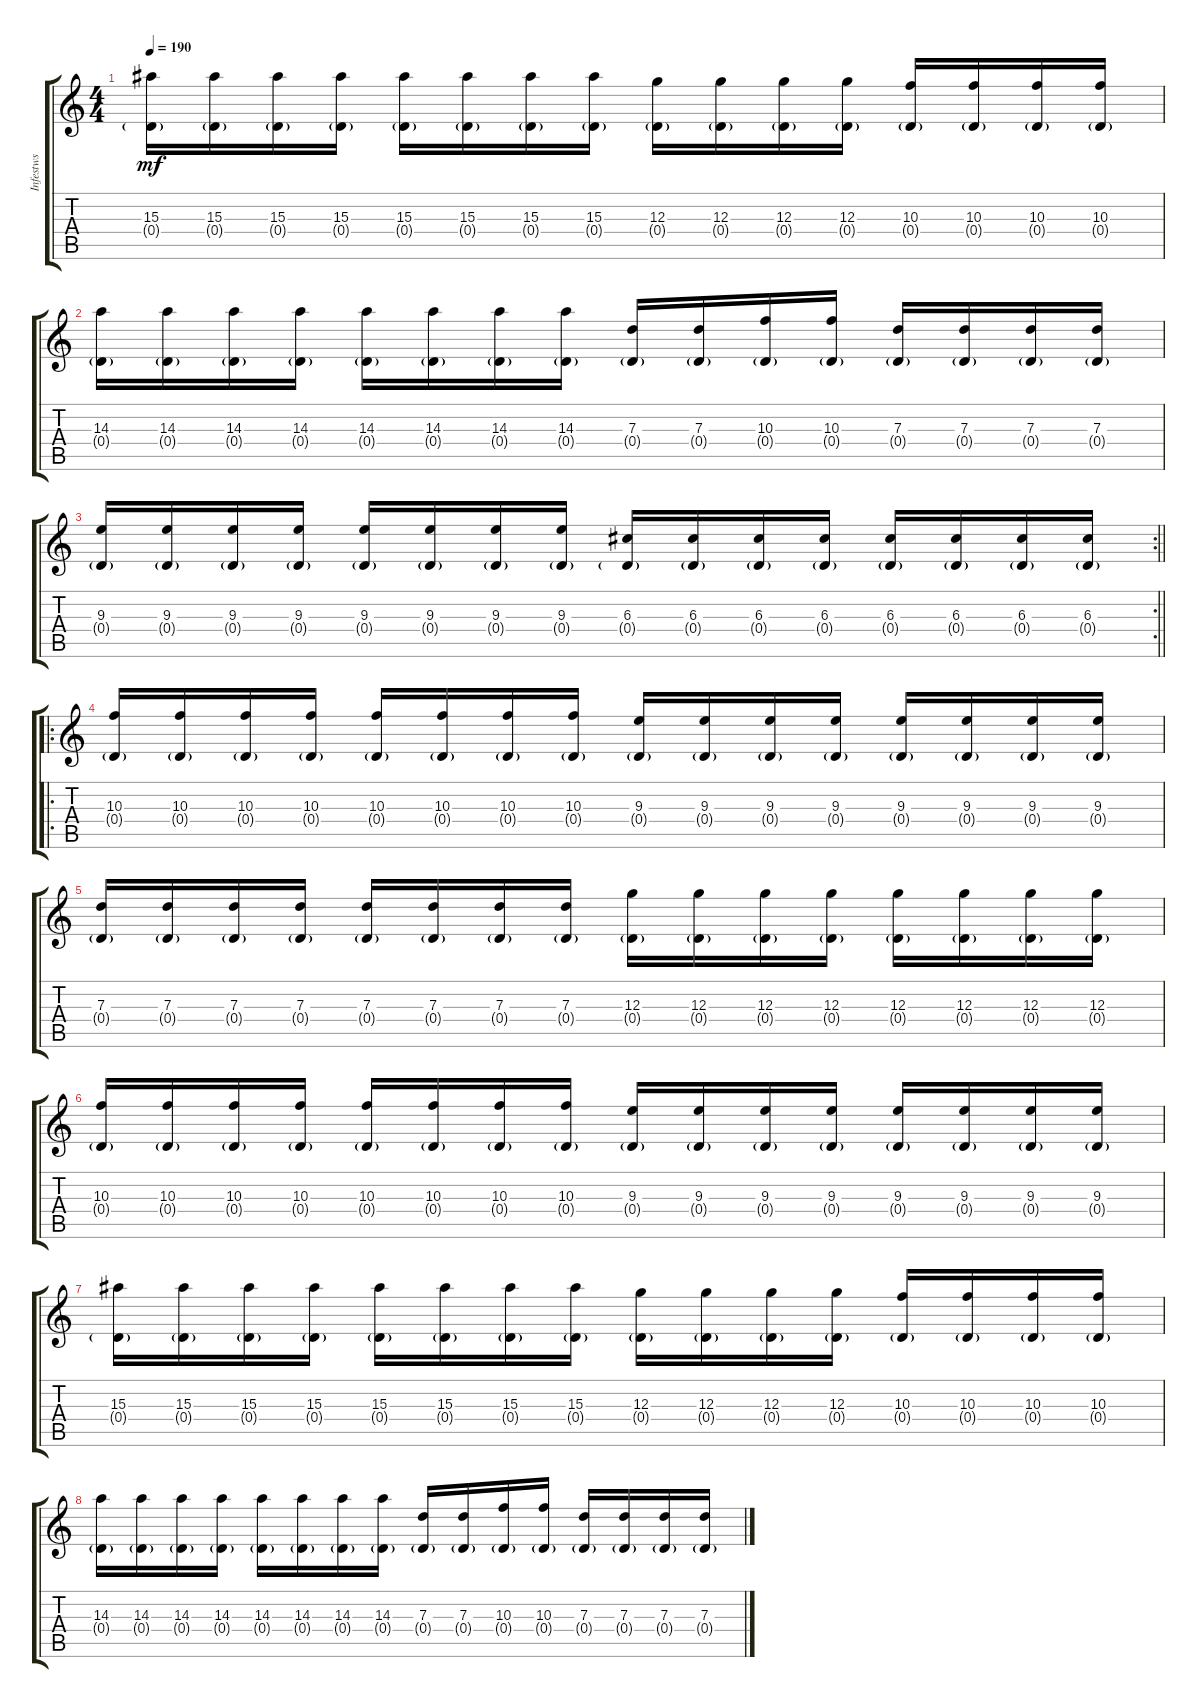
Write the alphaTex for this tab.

\track ("Infestws" "Infestws") {instrument distortionguitar}
\staff {score tabs}
\tuning (E4 B3 G3 D3 A2 D2) {hide}
\ts (4 4)
\tempo 190
\clef g2
\ks c
(15.3 0.4{g}).16{dy mf} (15.3 0.4{g}).16 (15.3 0.4{g}).16 (15.3 0.4{g}).16 (15.3 0.4{g}).16 (15.3 0.4{g}).16 (15.3 0.4{g}).16 (15.3 0.4{g}).16 (12.3 0.4{g}).16 (12.3 0.4{g}).16 (12.3 0.4{g}).16 (12.3 0.4{g}).16 (10.3 0.4{g}).16 (10.3 0.4{g}).16 (10.3 0.4{g}).16 (10.3 0.4{g}).16 |
(14.3 0.4{g}).16 (14.3 0.4{g}).16 (14.3 0.4{g}).16 (14.3 0.4{g}).16 (14.3 0.4{g}).16 (14.3 0.4{g}).16 (14.3 0.4{g}).16 (14.3 0.4{g}).16 (7.3 0.4{g}).16 (7.3 0.4{g}).16 (10.3 0.4{g}).16 (10.3 0.4{g}).16 (7.3 0.4{g}).16 (7.3 0.4{g}).16 (7.3 0.4{g}).16 (7.3 0.4{g}).16 |
\rc 2
\barLineRight lightlight
(9.3 0.4{g}).16 (9.3 0.4{g}).16 (9.3 0.4{g}).16 (9.3 0.4{g}).16 (9.3 0.4{g}).16 (9.3 0.4{g}).16 (9.3 0.4{g}).16 (9.3 0.4{g}).16 (6.3 0.4{g}).16 (6.3 0.4{g}).16 (6.3 0.4{g}).16 (6.3 0.4{g}).16 (6.3 0.4{g}).16 (6.3 0.4{g}).16 (6.3 0.4{g}).16 (6.3 0.4{g}).16 |
\ro
(10.3 0.4{g}).16 (10.3 0.4{g}).16 (10.3 0.4{g}).16 (10.3 0.4{g}).16 (10.3 0.4{g}).16 (10.3 0.4{g}).16 (10.3 0.4{g}).16 (10.3 0.4{g}).16 (9.3 0.4{g}).16 (9.3 0.4{g}).16 (9.3 0.4{g}).16 (9.3 0.4{g}).16 (9.3 0.4{g}).16 (9.3 0.4{g}).16 (9.3 0.4{g}).16 (9.3 0.4{g}).16 |
(7.3 0.4{g}).16 (7.3 0.4{g}).16 (7.3 0.4{g}).16 (7.3 0.4{g}).16 (7.3 0.4{g}).16 (7.3 0.4{g}).16 (7.3 0.4{g}).16 (7.3 0.4{g}).16 (12.3 0.4{g}).16 (12.3 0.4{g}).16 (12.3 0.4{g}).16 (12.3 0.4{g}).16 (12.3 0.4{g}).16 (12.3 0.4{g}).16 (12.3 0.4{g}).16 (12.3 0.4{g}).16 |
(10.3 0.4{g}).16 (10.3 0.4{g}).16 (10.3 0.4{g}).16 (10.3 0.4{g}).16 (10.3 0.4{g}).16 (10.3 0.4{g}).16 (10.3 0.4{g}).16 (10.3 0.4{g}).16 (9.3 0.4{g}).16 (9.3 0.4{g}).16 (9.3 0.4{g}).16 (9.3 0.4{g}).16 (9.3 0.4{g}).16 (9.3 0.4{g}).16 (9.3 0.4{g}).16 (9.3 0.4{g}).16 |
(15.3 0.4{g}).16 (15.3 0.4{g}).16 (15.3 0.4{g}).16 (15.3 0.4{g}).16 (15.3 0.4{g}).16 (15.3 0.4{g}).16 (15.3 0.4{g}).16 (15.3 0.4{g}).16 (12.3 0.4{g}).16 (12.3 0.4{g}).16 (12.3 0.4{g}).16 (12.3 0.4{g}).16 (10.3 0.4{g}).16 (10.3 0.4{g}).16 (10.3 0.4{g}).16 (10.3 0.4{g}).16 |
(14.3 0.4{g}).16 (14.3 0.4{g}).16 (14.3 0.4{g}).16 (14.3 0.4{g}).16 (14.3 0.4{g}).16 (14.3 0.4{g}).16 (14.3 0.4{g}).16 (14.3 0.4{g}).16 (7.3 0.4{g}).16 (7.3 0.4{g}).16 (10.3 0.4{g}).16 (10.3 0.4{g}).16 (7.3 0.4{g}).16 (7.3 0.4{g}).16 (7.3 0.4{g}).16 (7.3 0.4{g}).16
